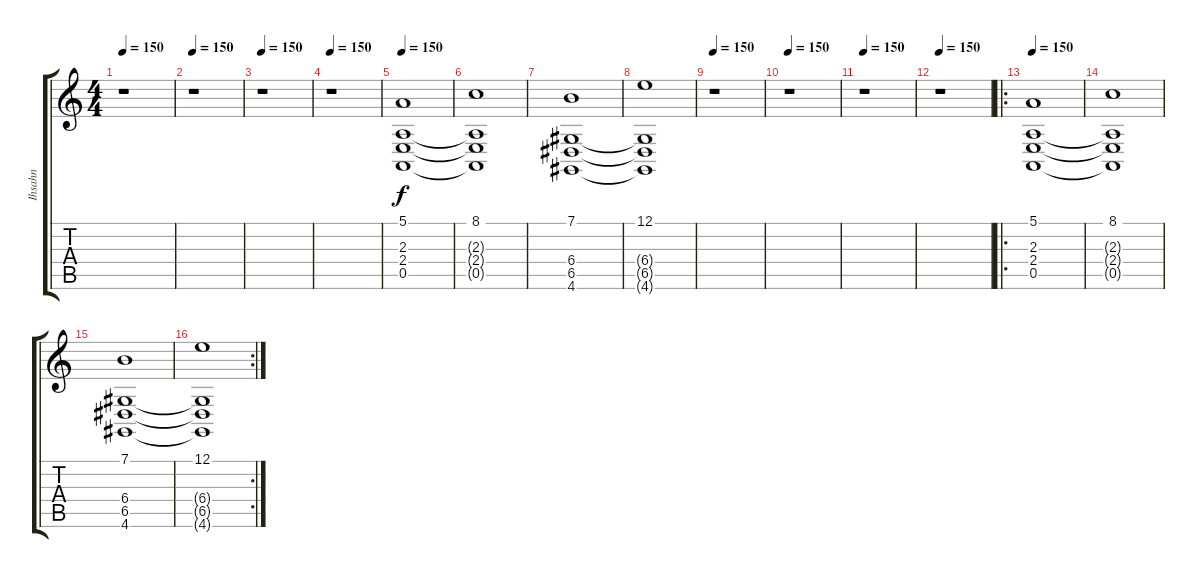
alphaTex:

\track ("Ihsahn" "Ihsahn") {instrument pad4choir}
\staff {score tabs}
\tuning (E4 B3 G3 D3 A2 E2) {hide}
\ts (4 4)
\tempo 150
\clef g2
\ks c
r.1{dy f} |
\tempo 150
r.1 |
\tempo 150
r.1 |
\tempo 150
r.1 |
\tempo 150
(5.1 2.3 2.4 0.5).1 |
(8.1 2.3{t} 2.4{t} 0.5{t}).1 |
(7.1 6.4 6.5 4.6).1 |
(12.1 6.4{t} 6.5{t} 4.6{t}).1 |
\tempo 150
r.1 |
\tempo 150
r.1 |
\tempo 150
r.1 |
\tempo 150
r.1 |
\ro
\tempo 150
(5.1 2.3 2.4 0.5).1 |
(8.1 2.3{t} 2.4{t} 0.5{t}).1 |
(7.1 6.4 6.5 4.6).1 |
\rc 2
(12.1 6.4{t} 6.5{t} 4.6{t}).1
